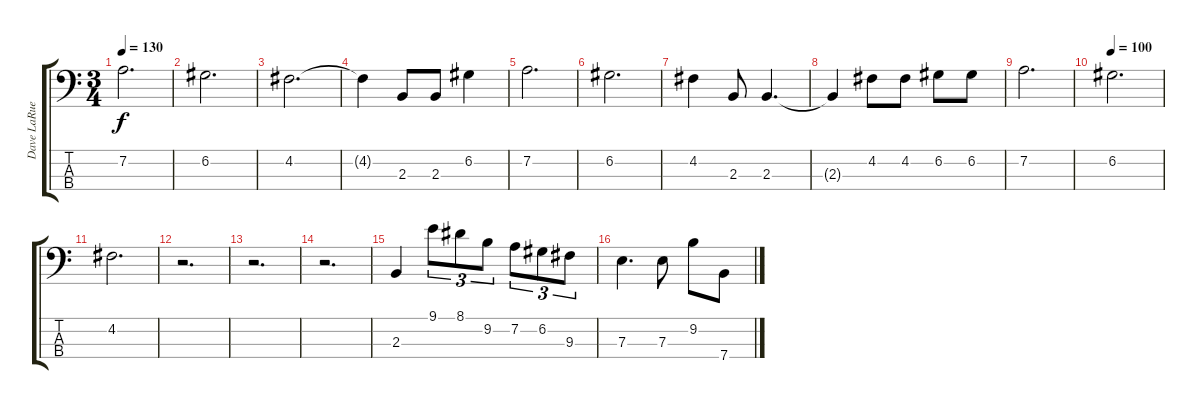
\track ("Dave LaRue" "Dave LaRue") {instrument electricbasspick}
\staff {score tabs}
\tuning (G2 D2 A1 E1) {hide}
\ts (3 4)
\tempo 130
\clef f4
\ks c
7.2.2{d dy f} |
6.2.2{d} |
4.2.2{d} |
4.2{t}.4 2.3.8 2.3.8 6.2.4 |
7.2.2{d} |
6.2.2{d} |
4.2.4 2.3.8 2.3.4{d} |
2.3{t}.4 4.2.8 4.2.8 6.2.8 6.2.8 |
7.2.2{d} |
\tempo 100
6.2.2{d} |
4.2.2{d} |
r.2{d} |
r.2{d} |
r.2{d} |
2.3.4 9.1.8{tu (3 2)} 8.1.8{tu (3 2)} 9.2.8{tu (3 2)} 7.2.8{tu (3 2)} 6.2.8{tu (3 2)} 9.3.8{tu (3 2)} |
7.3.4{d} 7.3.8 9.2.8 7.4.8
